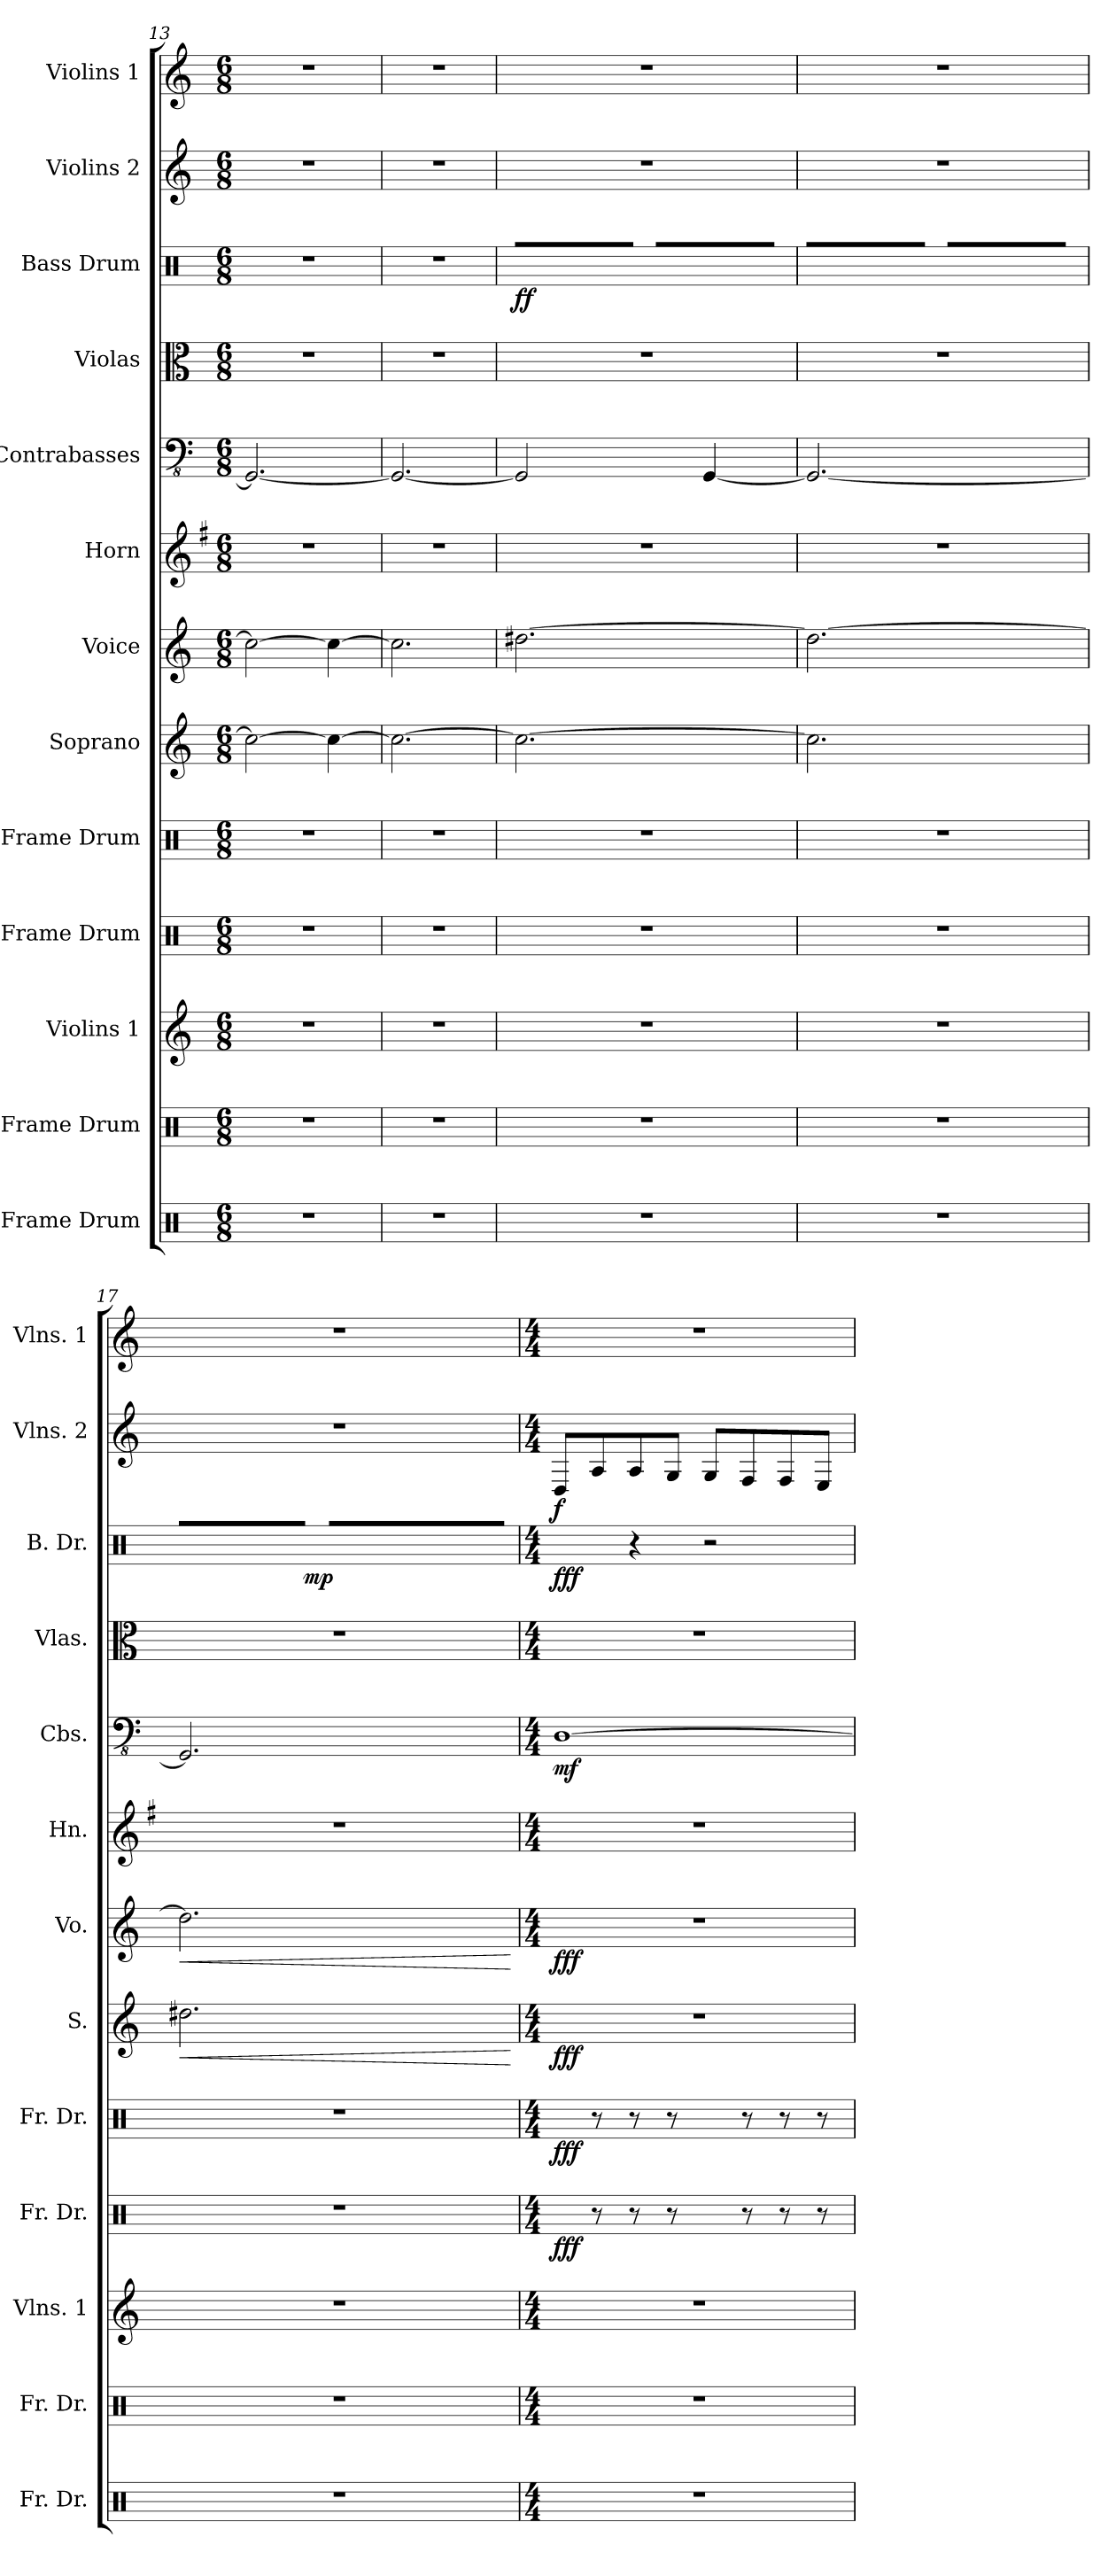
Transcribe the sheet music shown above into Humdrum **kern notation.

**kern	**kern	**kern	**kern	**dynam	**kern	**dynam	**kern	**dynam	**kern	**dynam	**kern	**kern	**dynam	**kern	**kern	**dynam	**kern	**dynam	**kern
*part13	*part12	*part11	*part10	*part10	*part9	*part9	*part8	*part8	*part7	*part7	*part6	*part5	*part5	*part4	*part3	*part3	*part2	*part2	*part1
*staff13	*staff12	*staff11	*staff10	*staff10	*staff9	*staff9	*staff8	*staff8	*staff7	*staff7	*staff6	*staff5	*staff5	*staff4	*staff3	*staff3	*staff2	*staff2	*staff1
*I"Frame Drum	*I"Frame Drum	*I"Violins 1	*I"Frame Drum	*	*I"Frame Drum	*	*I"Soprano	*	*I"Voice	*	*I"Horn	*I"Contrabasses	*	*I"Violas	*I"Bass Drum	*	*I"Violins 2	*	*I"Violins 1
*I'Fr. Dr.	*I'Fr. Dr.	*I'Vlns. 1	*I'Fr. Dr.	*	*I'Fr. Dr.	*	*I'S.	*	*I'Vo.	*	*I'Hn.	*I'Cbs.	*	*I'Vlas.	*I'B. Dr.	*	*I'Vlns. 2	*	*I'Vlns. 1
*clefX	*clefX	*clefG2	*clefX	*	*clefX	*	*clefG2	*	*clefG2	*	*clefG2	*clefFv4	*	*clefC3	*clefX	*	*clefG2	*	*clefG2
*	*	*	*	*	*	*	*	*	*	*	*ITrd4c7	*	*	*	*	*	*	*	*
*k[]	*k[]	*k[]	*k[]	*	*k[]	*	*k[]	*	*k[]	*	*k[]	*k[]	*	*k[]	*k[]	*	*k[]	*	*k[]
*C:	*C:	*C:	*C:	*	*C:	*	*C:	*	*C:	*	*C:	*C:	*	*C:	*C:	*	*C:	*	*C:
*M6/8	*M6/8	*M6/8	*M6/8	*	*M6/8	*	*M6/8	*	*M6/8	*	*M6/8	*M6/8	*	*M6/8	*M6/8	*	*M6/8	*	*M6/8
=13	=13	=13	=13	=13	=13	=13	=13	=13	=13	=13	=13	=13	=13	=13	=13	=13	=13	=13	=13
2.r	2.r	2.r	2.r	.	2.r	.	2cc\_	.	2cc\_	.	2.r	2.GGG/_	.	2.r	2.r	.	2.r	.	2.r
.	.	.	.	.	.	.	4cc\_	.	4cc\_	.	.	.	.	.	.	.	.	.	.
!!LO:PB:g=z
=14	=14	=14	=14	=14	=14	=14	=14	=14	=14	=14	=14	=14	=14	=14	=14	=14	=14	=14	=14
2.r	2.r	2.r	2.r	.	2.r	.	2.cc\_	.	2.cc\]	.	2.r	2.GGG/_	.	2.r	2.r	.	2.r	.	2.r
=15	=15	=15	=15	=15	=15	=15	=15	=15	=15	=15	=15	=15	=15	=15	=15	=15	=15	=15	=15
!	!	!	!	!	!	!	!	!	!	!	!	!	!	!	!	!LO:DY:b	!	!	!
2.r	2.r	2.r	2.r	.	2.r	.	2.cc\_	.	[2.dd#X\	.	2.r	2GGG/]	.	2.r	16R\LL	ff	2.r	.	2.r
.	.	.	.	.	.	.	.	.	.	.	.	.	.	.	16R\	.	.	.	.
.	.	.	.	.	.	.	.	.	.	.	.	.	.	.	16R\	.	.	.	.
.	.	.	.	.	.	.	.	.	.	.	.	.	.	.	16R\	.	.	.	.
.	.	.	.	.	.	.	.	.	.	.	.	.	.	.	16R\	.	.	.	.
.	.	.	.	.	.	.	.	.	.	.	.	.	.	.	16R\JJ	.	.	.	.
.	.	.	.	.	.	.	.	.	.	.	.	.	.	.	16R\LL	.	.	.	.
.	.	.	.	.	.	.	.	.	.	.	.	.	.	.	16R\	.	.	.	.
.	.	.	.	.	.	.	.	.	.	.	.	[4GGG/	.	.	16R\	.	.	.	.
.	.	.	.	.	.	.	.	.	.	.	.	.	.	.	16R\	.	.	.	.
.	.	.	.	.	.	.	.	.	.	.	.	.	.	.	16R\	.	.	.	.
.	.	.	.	.	.	.	.	.	.	.	.	.	.	.	16R\JJ	.	.	.	.
=16	=16	=16	=16	=16	=16	=16	=16	=16	=16	=16	=16	=16	=16	=16	=16	=16	=16	=16	=16
2.r	2.r	2.r	2.r	.	2.r	.	2.cc\]	.	2.dd#\_	.	2.r	2.GGG/_	.	2.r	16R\LL	.	2.r	.	2.r
.	.	.	.	.	.	.	.	.	.	.	.	.	.	.	16R\	.	.	.	.
.	.	.	.	.	.	.	.	.	.	.	.	.	.	.	16R\	.	.	.	.
.	.	.	.	.	.	.	.	.	.	.	.	.	.	.	16R\	.	.	.	.
.	.	.	.	.	.	.	.	.	.	.	.	.	.	.	16R\	.	.	.	.
.	.	.	.	.	.	.	.	.	.	.	.	.	.	.	16R\JJ	.	.	.	.
.	.	.	.	.	.	.	.	.	.	.	.	.	.	.	16R\LL	.	.	.	.
.	.	.	.	.	.	.	.	.	.	.	.	.	.	.	16R\	.	.	.	.
.	.	.	.	.	.	.	.	.	.	.	.	.	.	.	16R\	.	.	.	.
.	.	.	.	.	.	.	.	.	.	.	.	.	.	.	16R\	.	.	.	.
.	.	.	.	.	.	.	.	.	.	.	.	.	.	.	16R\	.	.	.	.
.	.	.	.	.	.	.	.	.	.	.	.	.	.	.	16R\JJ	.	.	.	.
!!LO:PB:g=z
=17	=17	=17	=17	=17	=17	=17	=17	=17	=17	=17	=17	=17	=17	=17	=17	=17	=17	=17	=17
!	!	!	!	!	!	!	!	!LO:HP:b	!	!LO:HP:b	!	!	!	!	!	!	!	!	!
2.r	2.r	2.r	2.r	.	2.r	.	2.dd#X\	<	2.dd#\]	<	2.r	2.GGG/]	.	2.r	16R\LL	.	2.r	.	2.r
.	.	.	.	.	.	.	.	.	.	.	.	.	.	.	16R\	.	.	.	.
.	.	.	.	.	.	.	.	.	.	.	.	.	.	.	16R\	.	.	.	.
.	.	.	.	.	.	.	.	.	.	.	.	.	.	.	16R\	.	.	.	.
.	.	.	.	.	.	.	.	.	.	.	.	.	.	.	16R\	.	.	.	.
!	!	!	!	!	!	!	!	!	!	!	!	!	!	!	!	!LO:DY:b	!	!	!
.	.	.	.	.	.	.	.	.	.	.	.	.	.	.	16R\JJ	mp	.	.	.
.	.	.	.	.	.	.	.	.	.	.	.	.	.	.	32R\LLL	.	.	.	.
.	.	.	.	.	.	.	.	.	.	.	.	.	.	.	32R\	.	.	.	.
.	.	.	.	.	.	.	.	.	.	.	.	.	.	.	32R\	.	.	.	.
.	.	.	.	.	.	.	.	.	.	.	.	.	.	.	32R\	.	.	.	.
.	.	.	.	.	.	.	.	.	.	.	.	.	.	.	32R\	.	.	.	.
.	.	.	.	.	.	.	.	.	.	.	.	.	.	.	32R\	.	.	.	.
.	.	.	.	.	.	.	.	.	.	.	.	.	.	.	32R\	.	.	.	.
.	.	.	.	.	.	.	.	.	.	.	.	.	.	.	32R\	.	.	.	.
.	.	.	.	.	.	.	.	.	.	.	.	.	.	.	32R\	.	.	.	.
.	.	.	.	.	.	.	.	.	.	.	.	.	.	.	32R\	.	.	.	.
.	.	.	.	.	.	.	.	.	.	.	.	.	.	.	32R\	.	.	.	.
.	.	.	.	.	.	.	.	.	.	.	.	.	.	.	32R\JJJ	.	.	.	.
.	.	.	.	.	.	.	.	[	.	[	.	.	.	.	.	.	.	.	.
=18	=18	=18	=18	=18	=18	=18	=18	=18	=18	=18	=18	=18	=18	=18	=18	=18	=18	=18	=18
*M4/4	*M4/4	*M4/4	*M4/4	*	*M4/4	*	*M4/4	*	*M4/4	*	*M4/4	*M4/4	*	*M4/4	*M4/4	*	*M4/4	*	*M4/4
!	!	!	!	!LO:DY:b	!	!LO:DY:b	!	!LO:DY:b	!	!LO:DY:b	!	!	!LO:DY:b	!	!	!LO:DY:b	!	!LO:DY:b	!
1r	1r	1r	8R/	fff	8R/	fff	1r	fff	1r	fff	1r	[1DD	mf	1r	4R\	fff	8D/L	f	1r
.	.	.	8r	.	8r	.	.	.	.	.	.	.	.	.	.	.	8A/	.	.
.	.	.	8r	.	8r	.	.	.	.	.	.	.	.	.	4r	.	8A/	.	.
.	.	.	8r	.	8r	.	.	.	.	.	.	.	.	.	.	.	8G/J	.	.
.	.	.	8R/	.	8R/	.	.	.	.	.	.	.	.	.	2r	.	8G/L	.	.
.	.	.	8r	.	8r	.	.	.	.	.	.	.	.	.	.	.	8F/	.	.
.	.	.	8r	.	8r	.	.	.	.	.	.	.	.	.	.	.	8F/	.	.
.	.	.	8r	.	8r	.	.	.	.	.	.	.	.	.	.	.	8E/J	.	.
=	=	=	=	=	=	=	=	=	=	=	=	=	=	=	=	=	=	=	=
*-	*-	*-	*-	*-	*-	*-	*-	*-	*-	*-	*-	*-	*-	*-	*-	*-	*-	*-	*-
